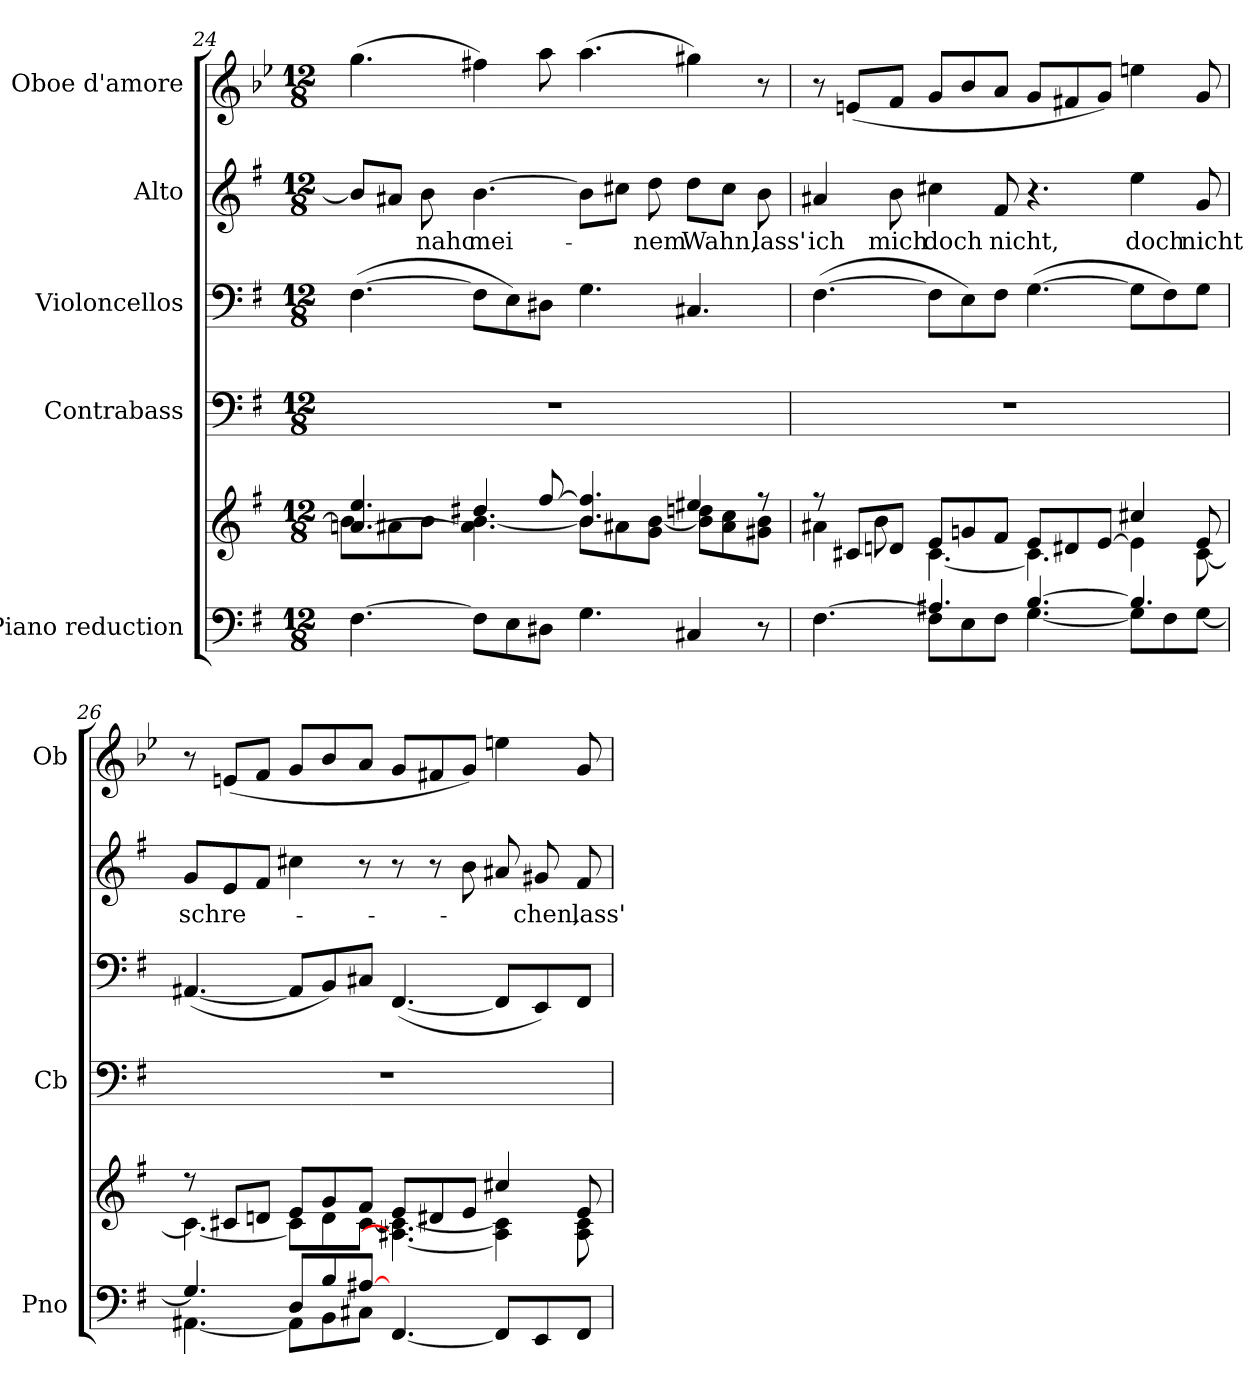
**kern	**kern	**kern	**kern	**kern	**text	**kern
*part5	*part5	*part4	*part3	*part2	*part2	*part1
*staff6	*staff5	*staff4	*staff3	*staff2	*staff2	*staff1
*I"Piano reduction	*	*I"Contrabass	*I"Violoncellos	*I"Alto	*	*I"Oboe d'amore
*I'Pno	*	*I'Cb	*	*	*	*I'Ob
*clefF4	*clefG2	*clefF4	*clefF4	*clefG2	*	*clefG2
*	*	*ITrd7c12	*	*	*	*ITrd2c3
*k[f#]	*k[f#]	*k[f#]	*k[f#]	*k[f#]	*	*k[f#]
*M12/8	*M12/8	*M12/8	*M12/8	*M12/8	*	*M12/8
=24	=24	=24	=24	=24	=24	=24
*	*^	*	*	*	*	*
[4.F#\	[<4.an/ 4.ee/	8b\L]	1.r	([4.F#\	8b/L]	.	(4.ee\
.	.	8a#X\	.	.	8a#X/J	.	.
!	!	!	!	!	!	!LO:LY:b	!
.	.	8b\J	.	.	8b\	nahc	.
!	!	!	!	!	!	!LO:LY:b	!
8F#\L]	4dd#X/	4.an\] [4.b\	.	8F#\L]	[4.b\	mei-	4dd#X\)
8E\	.	.	.	8E\)	.	.	.
8D#X\J	[8ff#/	.	.	8D#X\J	.	.	8ff#\
4.G\	4.b/ 4.ff#/]	8b\L]	.	4.G\	8b\L]	.	(4.ff#\
.	.	8a#X\	.	.	8cc#X\J	.	.
!	!	!	!	!	!	!LO:LY:b	!
.	.	8g\ [8b\J	.	.	8dd\	-nem	.
!	!	!	!	!	!	!LO:LY:b	!
4C#X/	4ee#X/	8b\] 8ddn\L	.	4.C#X/	8dd\L	Wahn,	4ee#X\)
.	.	8a#\ 8cc\	.	.	8cc#\J	.	.
!	!	!	!	!	!	!LO:LY:b	!
8r	8r	8g#X\ 8b\J	.	.	8b\	lass'	8r
=25	=25	=25	=25	=25	=25	=25	=25
*^	*	*	*	*	*	*	*
!	!	!	!	!	!	!	!LO:LY:b	!
4.ryy	[4.F#\	8r	4a#X\	1.r	([4.F#\	4a#X/	ich	8r
.	.	8c#X/L	.	.	.	.	.	(8c#X/L
!	!	!	!	!	!	!	!LO:LY:b	!
.	.	8dn/J	8b\	.	.	8b\	mich	8d/J
!	!	!	!	!	!	!	!LO:LY:b	!
4.A#X/	8F#\L]	8e/L	[4.c#\	.	8F#\L]	4cc#X\	doch	8e/L
.	8E\	8gn/	.	.	8E\)	.	.	8g/
!	!	!	!	!	!	!	!LO:LY:b	!
.	8F#\J	8f#/J	.	.	8F#\J	8f#/	nicht,	8f#/J
[4.B/	[4.G\	8e/L	4.c#\]	.	([4.G\	4.r	.	8e/L
.	.	8d#X/	.	.	.	.	.	8d#X/
.	.	[<8e/J	.	.	.	.	.	8e/J)
!	!	!	!	!	!	!	!LO:LY:b	!
4.B/]	8G\L]	4cc#X/	4e\]	.	8G\L]	4ee\	doch	4cc#X\
.	8F#\	.	.	.	8F#\)	.	.	.
!	!	!	!	!	!	!	!LO:LY:b	!
.	[>8G\J	8e/	[8c#\	.	8G\J	8g/	nicht	8e/
!!LO:LB:g=z
=26	=26	=26	=26	=26	=26	=26	=26	=26
!	!	!	!	!	!	!	!LO:LY:b	!
4.G/]	[4.AA#X\	8r	4.c#\_	1.r	([4.AA#X/	8g/L	schre-	8r
.	.	8c#X/L	.	.	.	8e/	.	(8c#X/L
.	.	8dn/J	.	.	.	8f#/J	.	8d/J
8D/L	8AA#\L]	8e/L	8c#\L]	.	8AA#/L]	4cc#X\	.	8e/L
8B/	8BB\	8g/	8d\	.	8BB/)	.	.	8g/
[<8A#X/J	8C#X\J	8f#/J	[8c#\J	.	8C#X/J	8r	.	8f#/J
[<4.FF#/	2.ryy	8e/L	4.A#X\_ 4.c#\_	.	([4.FF#/	8r	.	8e/L
.	.	8d#X/	.	.	.	8r	.	8d#X/
.	.	8e/J	.	.	.	8b\	.	8e/J)
8FF#/L]	.	4cc#X/	4A#\] 4c#\]	.	8FF#/L]	8a#X/	.	4cc#X\
!	!	!	!	!	!	!	!LO:LY:b	!
8EE/	.	.	.	.	8EE/)	8g#X/	-chen,	.
!	!	!	!	!	!	!	!LO:LY:b	!
8FF#/J	.	8e/	8A#\ 8c#\	.	8FF#/J	8f#/	lass'	8e/
*v	*v	*	*	*	*	*	*	*
*	*v	*v	*	*	*	*	*
=	=	=	=	=	=	=
*-	*-	*-	*-	*-	*-	*-
